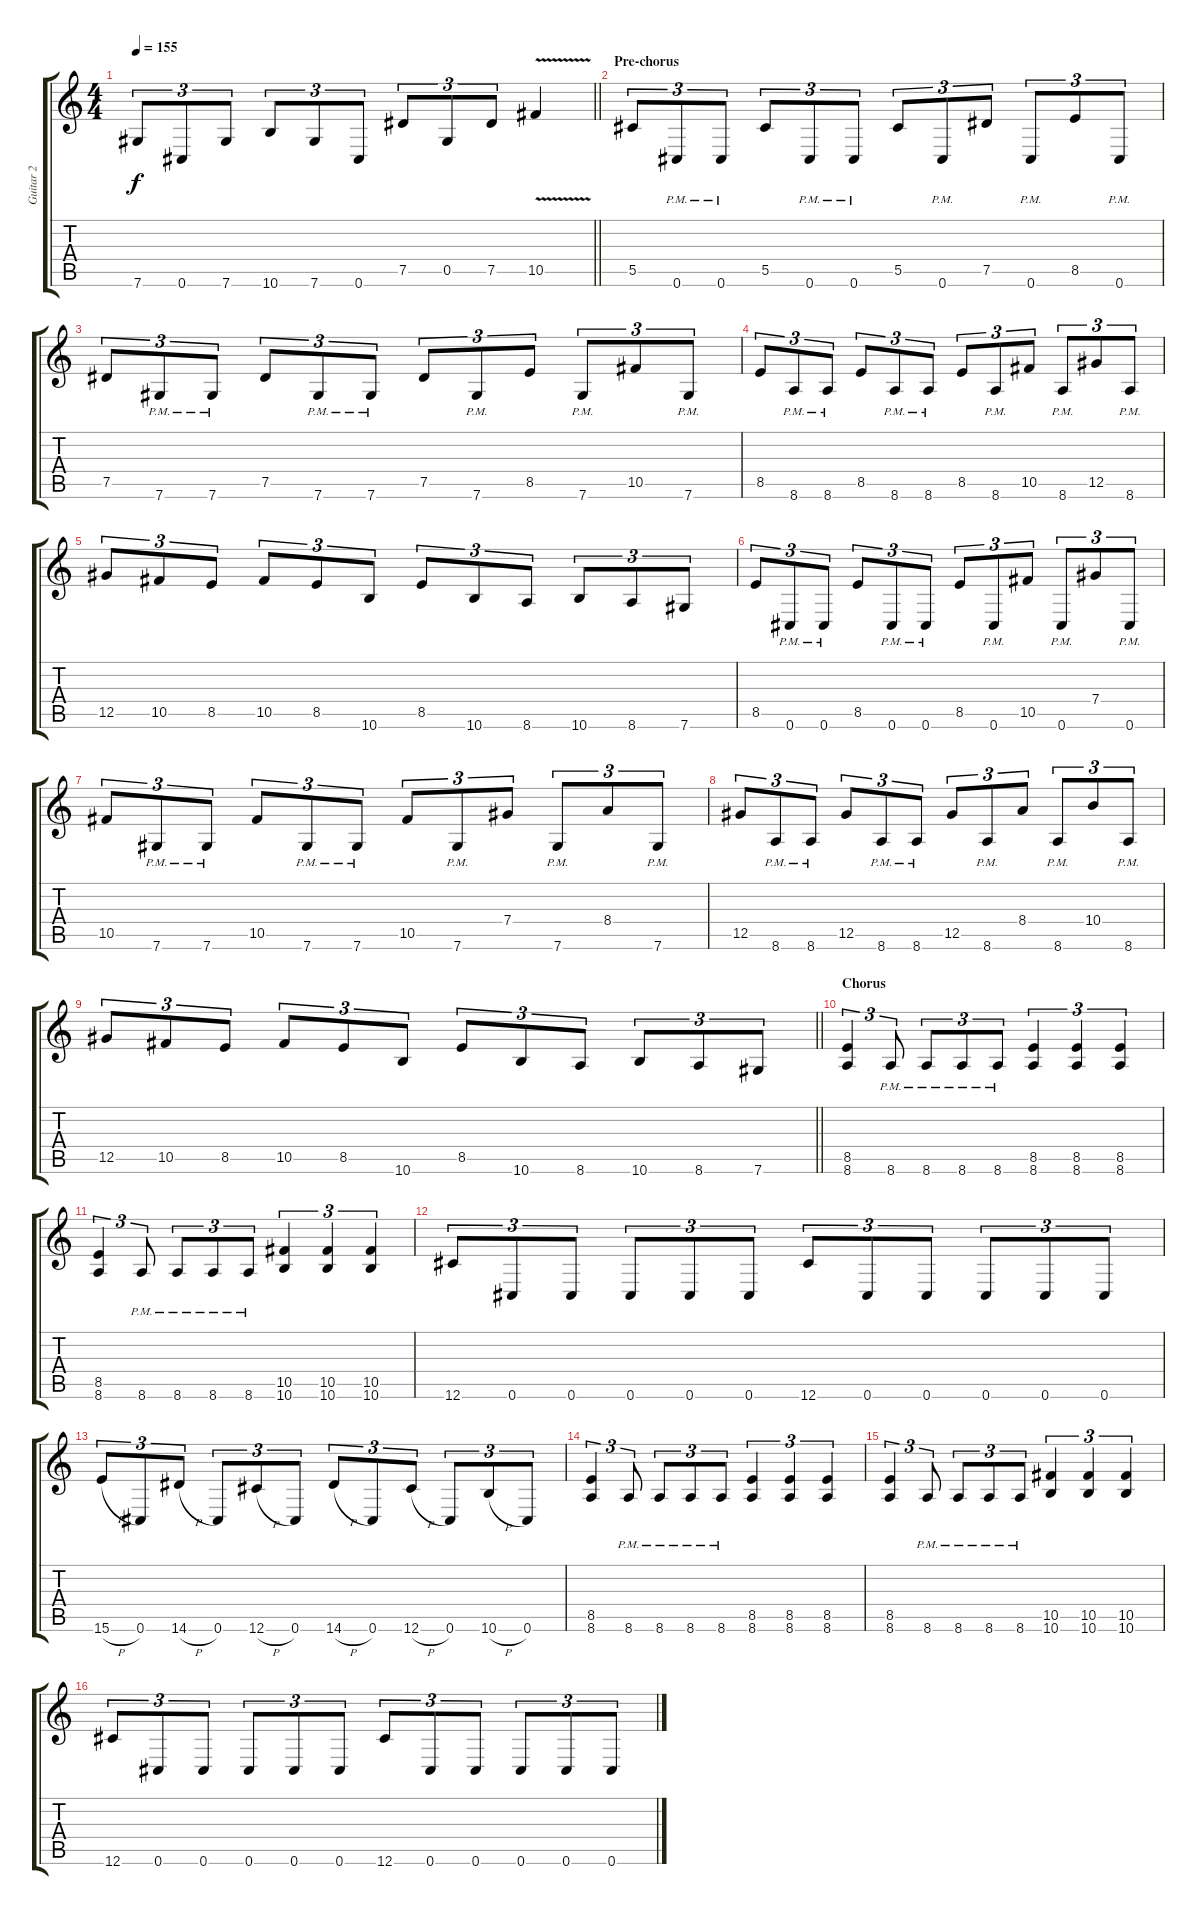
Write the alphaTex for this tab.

\track ("Guitar 2" "Guitar 2") {instrument overdrivenguitar}
\staff {score tabs}
\tuning (Eb4 Bb3 Gb3 Db3 Ab2 Db2) {hide}
\ts (4 4)
\tempo 155
\clef g2
\barLineRight lightlight
\ks c
7.6.8{tu (3 2) dy f} 0.6.8{tu (3 2)} 7.6.8{tu (3 2)} 10.6.8{tu (3 2)} 7.6.8{tu (3 2)} 0.6.8{tu (3 2)} 7.5.8{tu (3 2)} 0.5.8{tu (3 2)} 7.5.8{tu (3 2)} 10.5{v}.4 |
\section ("" "Pre-chorus")
5.5.8{tu (3 2)} 0.6{pm}.8{tu (3 2)} 0.6{pm}.8{tu (3 2)} 5.5.8{tu (3 2)} 0.6{pm}.8{tu (3 2)} 0.6{pm}.8{tu (3 2)} 5.5.8{tu (3 2)} 0.6{pm}.8{tu (3 2)} 7.5.8{tu (3 2)} 0.6{pm}.8{tu (3 2)} 8.5.8{tu (3 2)} 0.6{pm}.8{tu (3 2)} |
7.5.8{tu (3 2)} 7.6{pm}.8{tu (3 2)} 7.6{pm}.8{tu (3 2)} 7.5.8{tu (3 2)} 7.6{pm}.8{tu (3 2)} 7.6{pm}.8{tu (3 2)} 7.5.8{tu (3 2)} 7.6{pm}.8{tu (3 2)} 8.5.8{tu (3 2)} 7.6{pm}.8{tu (3 2)} 10.5.8{tu (3 2)} 7.6{pm}.8{tu (3 2)} |
8.5.8{tu (3 2)} 8.6{pm}.8{tu (3 2)} 8.6{pm}.8{tu (3 2)} 8.5.8{tu (3 2)} 8.6{pm}.8{tu (3 2)} 8.6{pm}.8{tu (3 2)} 8.5.8{tu (3 2)} 8.6{pm}.8{tu (3 2)} 10.5.8{tu (3 2)} 8.6{pm}.8{tu (3 2)} 12.5.8{tu (3 2)} 8.6{pm}.8{tu (3 2)} |
12.5.8{tu (3 2)} 10.5.8{tu (3 2)} 8.5.8{tu (3 2)} 10.5.8{tu (3 2)} 8.5.8{tu (3 2)} 10.6.8{tu (3 2)} 8.5.8{tu (3 2)} 10.6.8{tu (3 2)} 8.6.8{tu (3 2)} 10.6.8{tu (3 2)} 8.6.8{tu (3 2)} 7.6.8{tu (3 2)} |
8.5.8{tu (3 2)} 0.6{pm}.8{tu (3 2)} 0.6{pm}.8{tu (3 2)} 8.5.8{tu (3 2)} 0.6{pm}.8{tu (3 2)} 0.6{pm}.8{tu (3 2)} 8.5.8{tu (3 2)} 0.6{pm}.8{tu (3 2)} 10.5.8{tu (3 2)} 0.6{pm}.8{tu (3 2)} 7.4.8{tu (3 2)} 0.6{pm}.8{tu (3 2)} |
10.5.8{tu (3 2)} 7.6{pm}.8{tu (3 2)} 7.6{pm}.8{tu (3 2)} 10.5.8{tu (3 2)} 7.6{pm}.8{tu (3 2)} 7.6{pm}.8{tu (3 2)} 10.5.8{tu (3 2)} 7.6{pm}.8{tu (3 2)} 7.4.8{tu (3 2)} 7.6{pm}.8{tu (3 2)} 8.4.8{tu (3 2)} 7.6{pm}.8{tu (3 2)} |
12.5.8{tu (3 2)} 8.6{pm}.8{tu (3 2)} 8.6{pm}.8{tu (3 2)} 12.5.8{tu (3 2)} 8.6{pm}.8{tu (3 2)} 8.6{pm}.8{tu (3 2)} 12.5.8{tu (3 2)} 8.6{pm}.8{tu (3 2)} 8.4.8{tu (3 2)} 8.6{pm}.8{tu (3 2)} 10.4.8{tu (3 2)} 8.6{pm}.8{tu (3 2)} |
\barLineRight lightlight
12.5.8{tu (3 2)} 10.5.8{tu (3 2)} 8.5.8{tu (3 2)} 10.5.8{tu (3 2)} 8.5.8{tu (3 2)} 10.6.8{tu (3 2)} 8.5.8{tu (3 2)} 10.6.8{tu (3 2)} 8.6.8{tu (3 2)} 10.6.8{tu (3 2)} 8.6.8{tu (3 2)} 7.6.8{tu (3 2)} |
\section ("" "Chorus")
(8.5 8.6).4{tu (3 2)} 8.6{pm}.8{tu (3 2)} 8.6{pm}.8{tu (3 2)} 8.6{pm}.8{tu (3 2)} 8.6{pm}.8{tu (3 2)} (8.5 8.6).4{tu (3 2)} (8.5 8.6).4{tu (3 2)} (8.5 8.6).4{tu (3 2)} |
(8.5 8.6).4{tu (3 2)} 8.6{pm}.8{tu (3 2)} 8.6{pm}.8{tu (3 2)} 8.6{pm}.8{tu (3 2)} 8.6{pm}.8{tu (3 2)} (10.5 10.6).4{tu (3 2)} (10.5 10.6).4{tu (3 2)} (10.5 10.6).4{tu (3 2)} |
12.6.8{tu (3 2)} 0.6.8{tu (3 2)} 0.6.8{tu (3 2)} 0.6.8{tu (3 2)} 0.6.8{tu (3 2)} 0.6.8{tu (3 2)} 12.6.8{tu (3 2)} 0.6.8{tu (3 2)} 0.6.8{tu (3 2)} 0.6.8{tu (3 2)} 0.6.8{tu (3 2)} 0.6.8{tu (3 2)} |
15.6{h}.8{tu (3 2)} 0.6.8{tu (3 2)} 14.6{h}.8{tu (3 2)} 0.6.8{tu (3 2)} 12.6{h}.8{tu (3 2)} 0.6.8{tu (3 2)} 14.6{h}.8{tu (3 2)} 0.6.8{tu (3 2)} 12.6{h}.8{tu (3 2)} 0.6.8{tu (3 2)} 10.6{h}.8{tu (3 2)} 0.6.8{tu (3 2)} |
(8.5 8.6).4{tu (3 2)} 8.6{pm}.8{tu (3 2)} 8.6{pm}.8{tu (3 2)} 8.6{pm}.8{tu (3 2)} 8.6{pm}.8{tu (3 2)} (8.5 8.6).4{tu (3 2)} (8.5 8.6).4{tu (3 2)} (8.5 8.6).4{tu (3 2)} |
(8.5 8.6).4{tu (3 2)} 8.6{pm}.8{tu (3 2)} 8.6{pm}.8{tu (3 2)} 8.6{pm}.8{tu (3 2)} 8.6{pm}.8{tu (3 2)} (10.5 10.6).4{tu (3 2)} (10.5 10.6).4{tu (3 2)} (10.5 10.6).4{tu (3 2)} |
12.6.8{tu (3 2)} 0.6.8{tu (3 2)} 0.6.8{tu (3 2)} 0.6.8{tu (3 2)} 0.6.8{tu (3 2)} 0.6.8{tu (3 2)} 12.6.8{tu (3 2)} 0.6.8{tu (3 2)} 0.6.8{tu (3 2)} 0.6.8{tu (3 2)} 0.6.8{tu (3 2)} 0.6.8{tu (3 2)}
